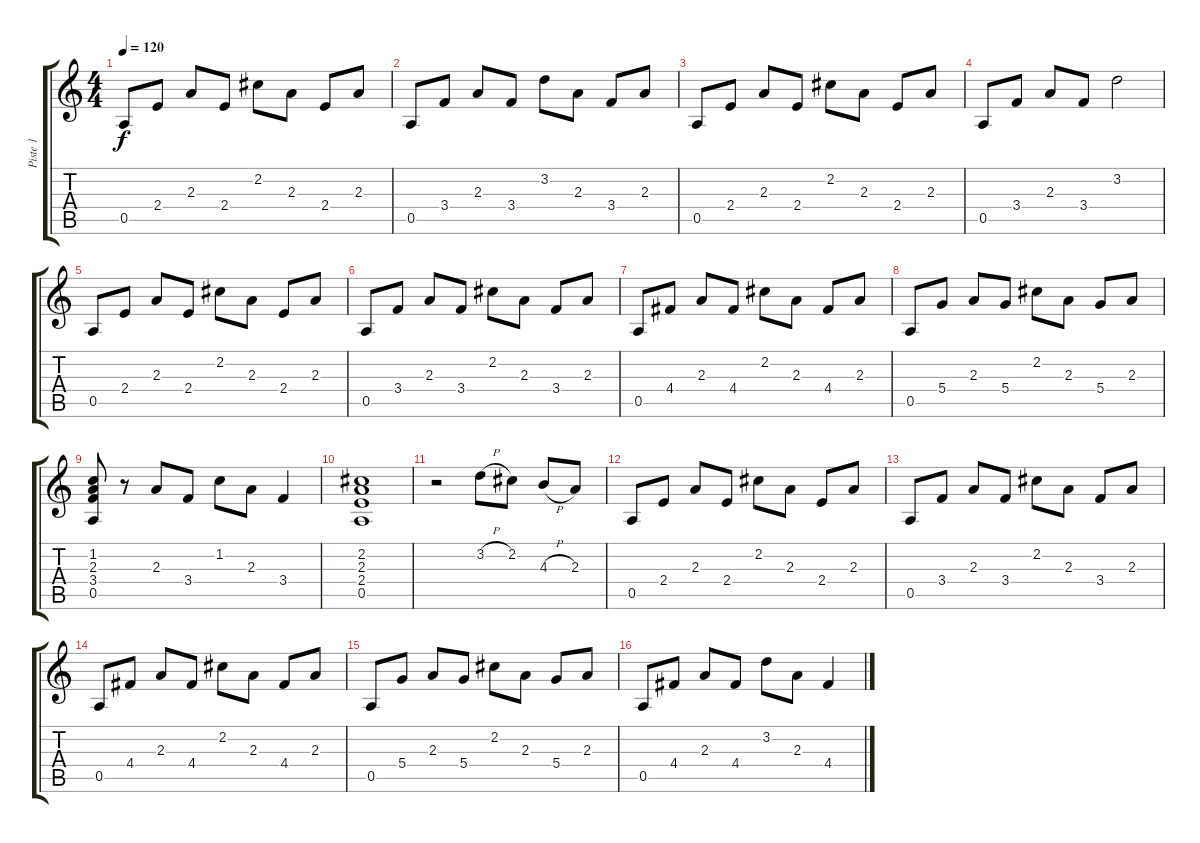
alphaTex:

\track ("Piste 1" "Piste 1") {instrument overdrivenguitar}
\staff {score tabs}
\tuning (E4 B3 G3 D3 A2 E2) {hide}
\ts (4 4)
\tempo 120
\clef g2
\ks c
0.5.8{dy f instrument overdrivenguitar} 2.4.8 2.3.8 2.4.8 2.2.8 2.3.8 2.4.8 2.3.8 |
0.5.8 3.4.8 2.3.8 3.4.8 3.2.8 2.3.8 3.4.8 2.3.8 |
0.5.8 2.4.8 2.3.8 2.4.8 2.2.8 2.3.8 2.4.8 2.3.8 |
0.5.8 3.4.8 2.3.8 3.4.8 3.2.2 |
0.5.8 2.4.8 2.3.8 2.4.8 2.2.8 2.3.8 2.4.8 2.3.8 |
0.5.8 3.4.8 2.3.8 3.4.8 2.2.8 2.3.8 3.4.8 2.3.8 |
0.5.8 4.4.8 2.3.8 4.4.8 2.2.8 2.3.8 4.4.8 2.3.8 |
0.5.8 5.4.8 2.3.8 5.4.8 2.2.8 2.3.8 5.4.8 2.3.8 |
(1.2 2.3 3.4 0.5).8 r.8 2.3.8 3.4.8 1.2.8 2.3.8 3.4.4 |
(2.2 2.3 2.4 0.5).1 |
r.2 3.2{h}.8 2.2.8 4.3{h}.8 2.3.8 |
0.5.8 2.4.8 2.3.8 2.4.8 2.2.8 2.3.8 2.4.8 2.3.8 |
0.5.8 3.4.8 2.3.8 3.4.8 2.2.8 2.3.8 3.4.8 2.3.8 |
0.5.8 4.4.8 2.3.8 4.4.8 2.2.8 2.3.8 4.4.8 2.3.8 |
0.5.8 5.4.8 2.3.8 5.4.8 2.2.8 2.3.8 5.4.8 2.3.8 |
0.5.8 4.4.8 2.3.8 4.4.8 3.2.8 2.3.8 4.4.4
